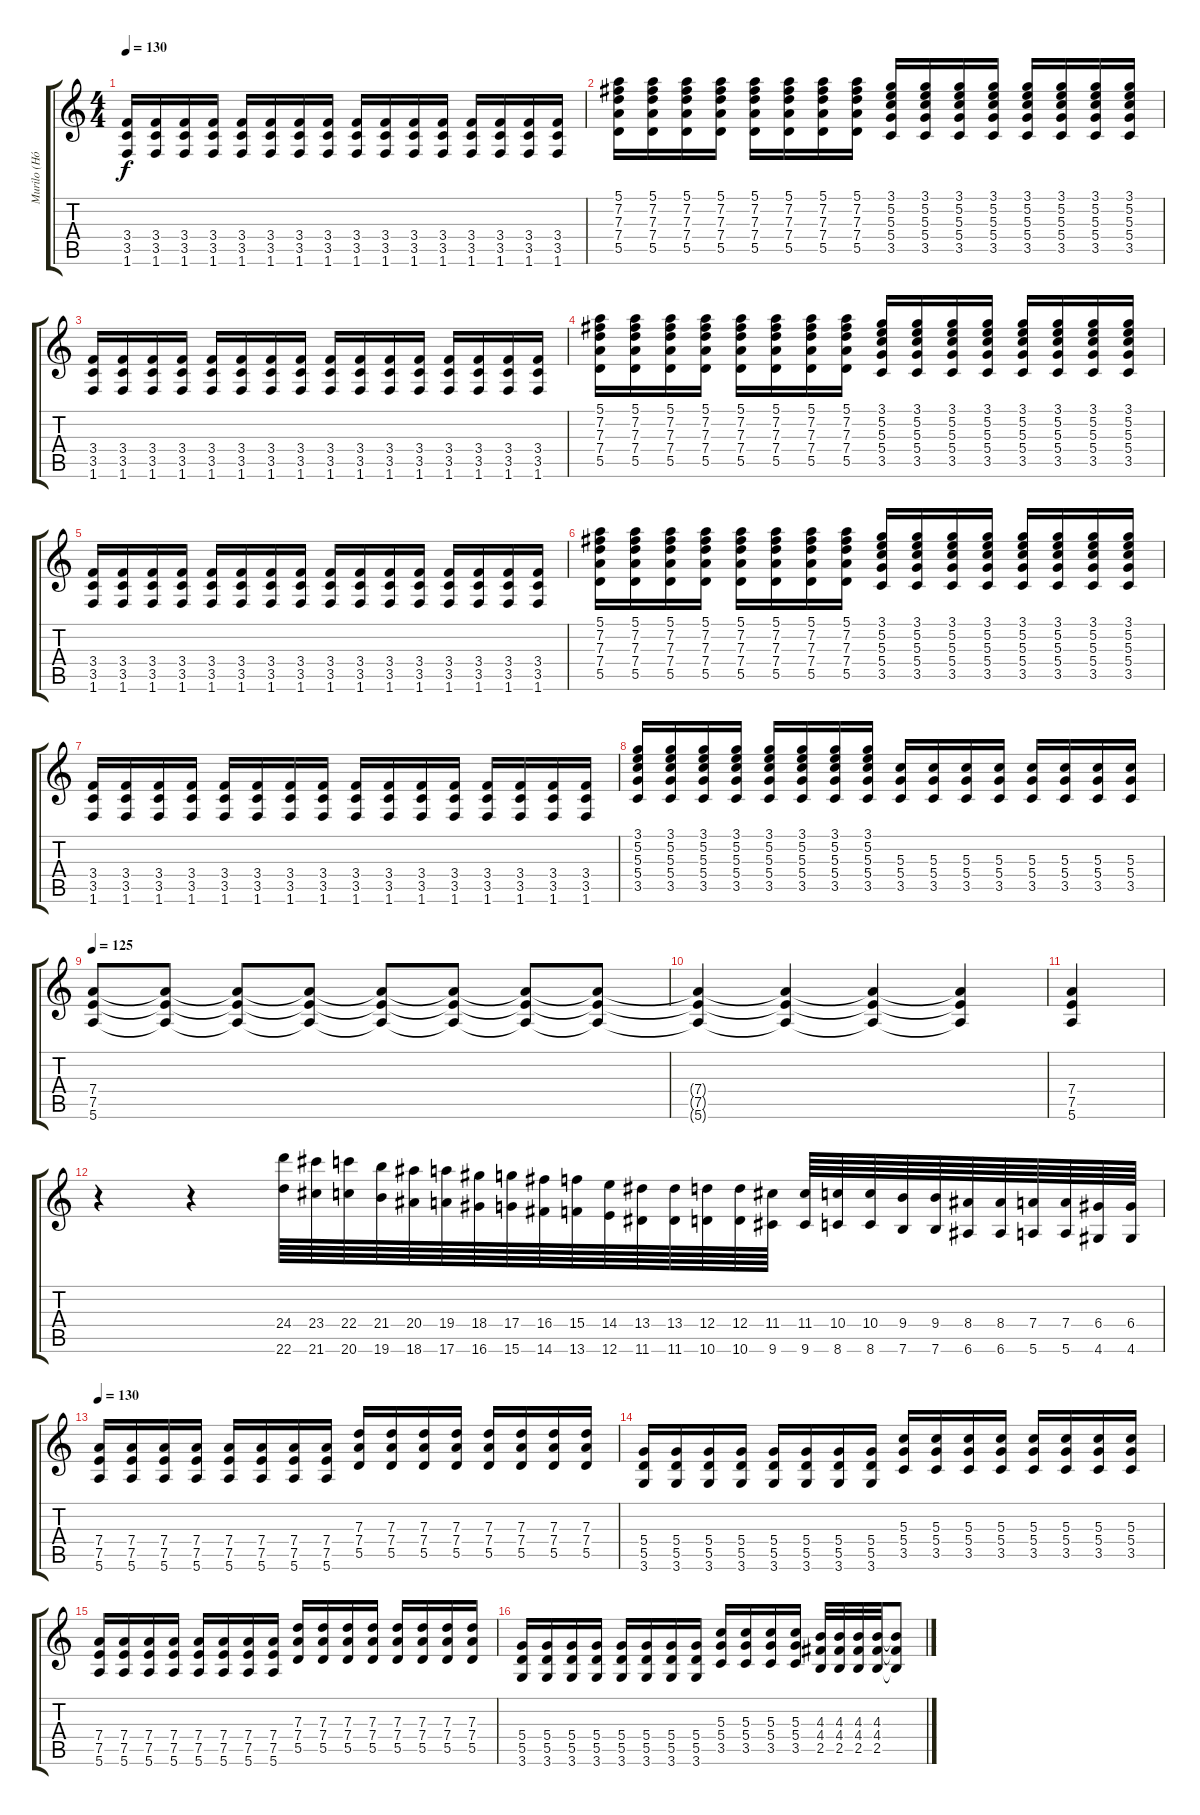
\track ("Murilo (Hósped)" "Murilo (Hó") {instrument distortionguitar}
\staff {score tabs}
\tuning (E4 B3 G3 D3 A2 E2) {hide}
\ts (4 4)
\tempo 130
\clef g2
\ks c
(3.4 3.5 1.6).16{dy f} (3.4 3.5 1.6).16 (3.4 3.5 1.6).16 (3.4 3.5 1.6).16 (3.4 3.5 1.6).16 (3.4 3.5 1.6).16 (3.4 3.5 1.6).16 (3.4 3.5 1.6).16 (3.4 3.5 1.6).16 (3.4 3.5 1.6).16 (3.4 3.5 1.6).16 (3.4 3.5 1.6).16 (3.4 3.5 1.6).16 (3.4 3.5 1.6).16 (3.4 3.5 1.6).16 (3.4 3.5 1.6).16 |
(5.1 7.2 7.3 7.4 5.5).16 (5.1 7.2 7.3 7.4 5.5).16 (5.1 7.2 7.3 7.4 5.5).16 (5.1 7.2 7.3 7.4 5.5).16 (5.1 7.2 7.3 7.4 5.5).16 (5.1 7.2 7.3 7.4 5.5).16 (5.1 7.2 7.3 7.4 5.5).16 (5.1 7.2 7.3 7.4 5.5).16 (3.1 5.2 5.3 5.4 3.5).16 (3.1 5.2 5.3 5.4 3.5).16 (3.1 5.2 5.3 5.4 3.5).16 (3.1 5.2 5.3 5.4 3.5).16 (3.1 5.2 5.3 5.4 3.5).16 (3.1 5.2 5.3 5.4 3.5).16 (3.1 5.2 5.3 5.4 3.5).16 (3.1 5.2 5.3 5.4 3.5).16 |
(3.4 3.5 1.6).16 (3.4 3.5 1.6).16 (3.4 3.5 1.6).16 (3.4 3.5 1.6).16 (3.4 3.5 1.6).16 (3.4 3.5 1.6).16 (3.4 3.5 1.6).16 (3.4 3.5 1.6).16 (3.4 3.5 1.6).16 (3.4 3.5 1.6).16 (3.4 3.5 1.6).16 (3.4 3.5 1.6).16 (3.4 3.5 1.6).16 (3.4 3.5 1.6).16 (3.4 3.5 1.6).16 (3.4 3.5 1.6).16 |
(5.1 7.2 7.3 7.4 5.5).16 (5.1 7.2 7.3 7.4 5.5).16 (5.1 7.2 7.3 7.4 5.5).16 (5.1 7.2 7.3 7.4 5.5).16 (5.1 7.2 7.3 7.4 5.5).16 (5.1 7.2 7.3 7.4 5.5).16 (5.1 7.2 7.3 7.4 5.5).16 (5.1 7.2 7.3 7.4 5.5).16 (3.1 5.2 5.3 5.4 3.5).16 (3.1 5.2 5.3 5.4 3.5).16 (3.1 5.2 5.3 5.4 3.5).16 (3.1 5.2 5.3 5.4 3.5).16 (3.1 5.2 5.3 5.4 3.5).16 (3.1 5.2 5.3 5.4 3.5).16 (3.1 5.2 5.3 5.4 3.5).16 (3.1 5.2 5.3 5.4 3.5).16 |
(3.4 3.5 1.6).16 (3.4 3.5 1.6).16 (3.4 3.5 1.6).16 (3.4 3.5 1.6).16 (3.4 3.5 1.6).16 (3.4 3.5 1.6).16 (3.4 3.5 1.6).16 (3.4 3.5 1.6).16 (3.4 3.5 1.6).16 (3.4 3.5 1.6).16 (3.4 3.5 1.6).16 (3.4 3.5 1.6).16 (3.4 3.5 1.6).16 (3.4 3.5 1.6).16 (3.4 3.5 1.6).16 (3.4 3.5 1.6).16 |
(5.1 7.2 7.3 7.4 5.5).16 (5.1 7.2 7.3 7.4 5.5).16 (5.1 7.2 7.3 7.4 5.5).16 (5.1 7.2 7.3 7.4 5.5).16 (5.1 7.2 7.3 7.4 5.5).16 (5.1 7.2 7.3 7.4 5.5).16 (5.1 7.2 7.3 7.4 5.5).16 (5.1 7.2 7.3 7.4 5.5).16 (3.1 5.2 5.3 5.4 3.5).16 (3.1 5.2 5.3 5.4 3.5).16 (3.1 5.2 5.3 5.4 3.5).16 (3.1 5.2 5.3 5.4 3.5).16 (3.1 5.2 5.3 5.4 3.5).16 (3.1 5.2 5.3 5.4 3.5).16 (3.1 5.2 5.3 5.4 3.5).16 (3.1 5.2 5.3 5.4 3.5).16 |
(3.4 3.5 1.6).16 (3.4 3.5 1.6).16 (3.4 3.5 1.6).16 (3.4 3.5 1.6).16 (3.4 3.5 1.6).16 (3.4 3.5 1.6).16 (3.4 3.5 1.6).16 (3.4 3.5 1.6).16 (3.4 3.5 1.6).16 (3.4 3.5 1.6).16 (3.4 3.5 1.6).16 (3.4 3.5 1.6).16 (3.4 3.5 1.6).16 (3.4 3.5 1.6).16 (3.4 3.5 1.6).16 (3.4 3.5 1.6).16 |
(3.1 5.2 5.3 5.4 3.5).16 (3.1 5.2 5.3 5.4 3.5).16 (3.1 5.2 5.3 5.4 3.5).16 (3.1 5.2 5.3 5.4 3.5).16 (3.1 5.2 5.3 5.4 3.5).16 (3.1 5.2 5.3 5.4 3.5).16 (3.1 5.2 5.3 5.4 3.5).16 (3.1 5.2 5.3 5.4 3.5).16 (5.3 5.4 3.5).16 (5.3 5.4 3.5).16 (5.3 5.4 3.5).16 (5.3 5.4 3.5).16 (5.3 5.4 3.5).16 (5.3 5.4 3.5).16 (5.3 5.4 3.5).16 (5.3 5.4 3.5).16 |
\tempo 125
(7.4 7.5 5.6).8 (7.4{t} 7.5{t} 5.6{t}).8{volume 7} (7.4{t} 7.5{t} 5.6{t}).8 (7.4{t} 7.5{t} 5.6{t}).8 (7.4{t} 7.5{t} 5.6{t}).8 (7.4{t} 7.5{t} 5.6{t}).8 (7.4{t} 7.5{t} 5.6{t}).8 (7.4{t} 7.5{t} 5.6{t}).8 |
(7.4{t} 7.5{t} 5.6{t}).4 (7.4{t} 7.5{t} 5.6{t}).4 (7.4{t} 7.5{t} 5.6{t}).4 (7.4{t} 7.5{t} 5.6{t}).4 |
(7.4 7.5 5.6).4{volume 13} |
r.4 r.4 (24.4 22.6).64 (23.4 21.6).64 (22.4 20.6).64 (21.4 19.6).64 (20.4 18.6).64 (19.4 17.6).64 (18.4 16.6).64 (17.4 15.6).64 (16.4 14.6).64 (15.4 13.6).64 (14.4 12.6).64 (13.4 11.6).64 (13.4 11.6).64 (12.4 10.6).64 (12.4 10.6).64 (11.4 9.6).64 (11.4 9.6).64 (10.4 8.6).64 (10.4 8.6).64 (9.4 7.6).64 (9.4 7.6).64 (8.4 6.6).64 (8.4 6.6).64 (7.4 5.6).64 (7.4 5.6).64 (6.4 4.6).64 (6.4 4.6).64 |
\tempo 130
(7.4 7.5 5.6).16 (7.4 7.5 5.6).16 (7.4 7.5 5.6).16 (7.4 7.5 5.6).16 (7.4 7.5 5.6).16 (7.4 7.5 5.6).16 (7.4 7.5 5.6).16 (7.4 7.5 5.6).16 (7.3 7.4 5.5).16 (7.3 7.4 5.5).16 (7.3 7.4 5.5).16 (7.3 7.4 5.5).16 (7.3 7.4 5.5).16 (7.3 7.4 5.5).16 (7.3 7.4 5.5).16 (7.3 7.4 5.5).16 |
(5.4 5.5 3.6).16 (5.4 5.5 3.6).16 (5.4 5.5 3.6).16 (5.4 5.5 3.6).16 (5.4 5.5 3.6).16 (5.4 5.5 3.6).16 (5.4 5.5 3.6).16 (5.4 5.5 3.6).16 (5.3 5.4 3.5).16 (5.3 5.4 3.5).16 (5.3 5.4 3.5).16 (5.3 5.4 3.5).16 (5.3 5.4 3.5).16 (5.3 5.4 3.5).16 (5.3 5.4 3.5).16 (5.3 5.4 3.5).16 |
(7.4 7.5 5.6).16 (7.4 7.5 5.6).16 (7.4 7.5 5.6).16 (7.4 7.5 5.6).16 (7.4 7.5 5.6).16 (7.4 7.5 5.6).16 (7.4 7.5 5.6).16 (7.4 7.5 5.6).16 (7.3 7.4 5.5).16 (7.3 7.4 5.5).16 (7.3 7.4 5.5).16 (7.3 7.4 5.5).16 (7.3 7.4 5.5).16 (7.3 7.4 5.5).16 (7.3 7.4 5.5).16 (7.3 7.4 5.5).16 |
(5.4 5.5 3.6).16 (5.4 5.5 3.6).16 (5.4 5.5 3.6).16 (5.4 5.5 3.6).16 (5.4 5.5 3.6).16 (5.4 5.5 3.6).16 (5.4 5.5 3.6).16 (5.4 5.5 3.6).16 (5.3 5.4 3.5).16 (5.3 5.4 3.5).16 (5.3 5.4 3.5).16 (5.3 5.4 3.5).16 (4.3 4.4 2.5).32 (4.3 4.4 2.5).32 (4.3 4.4 2.5).32 (4.3 4.4 2.5).32 (4.3{t} 4.4{t} 2.5{t}).8
